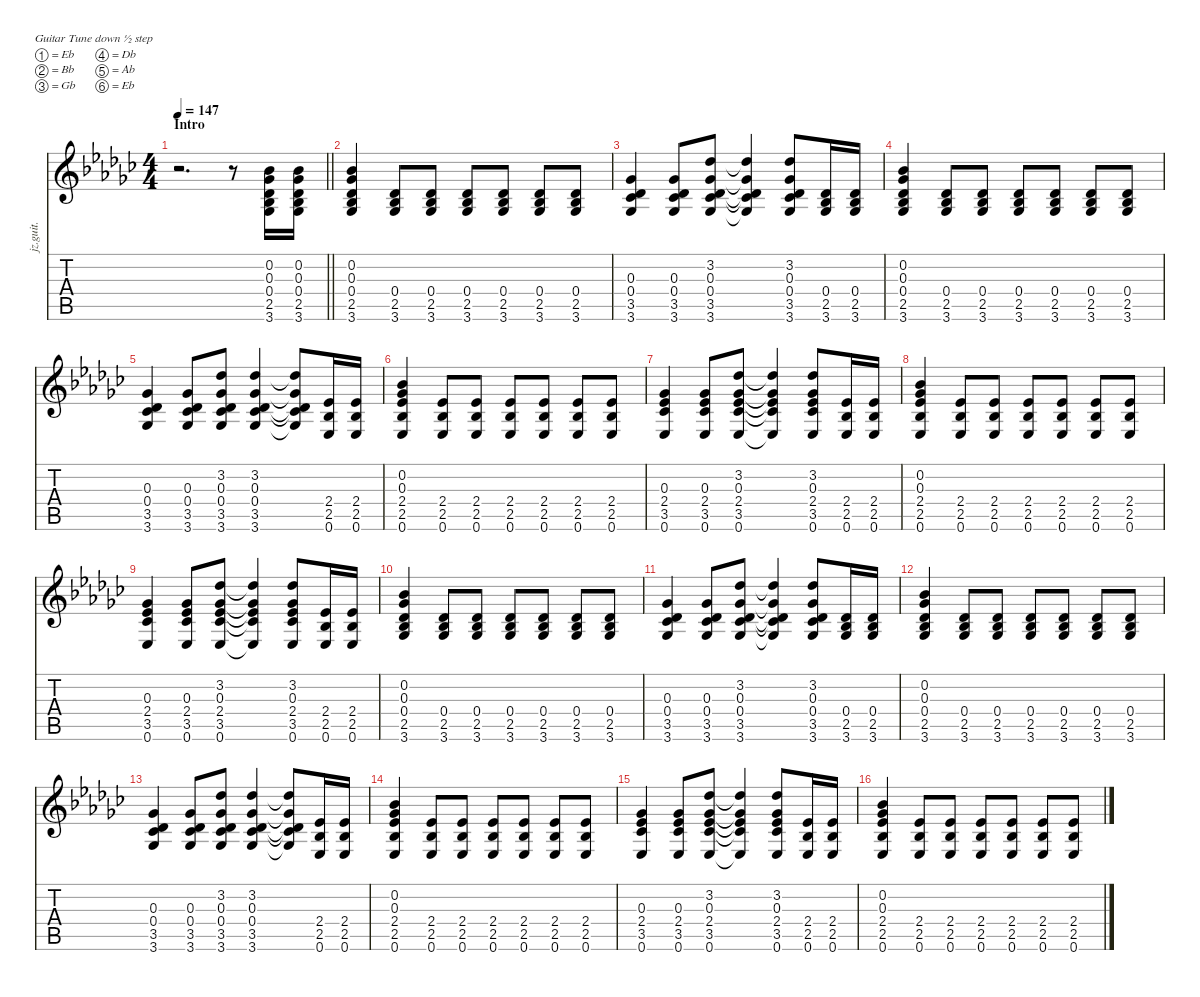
\defaultSystemsLayout 8
\hideDynamics
\bracketExtendMode nobrackets
\otherSystemsTrackNameOrientation horizontal
\track ("Guitar (Billy)" "jz.guit.") {defaultSystemsLayout 4 instrument electricguitarjazz}
\staff {score tabs}
\tuning (Eb4 Bb3 Gb3 Db3 Ab2 Eb2)
\ts (4 4)
\section ("" "Intro")
\ac
\tempo 147
\clef g2
\barLineRight lightlight
\ks ebminor
r.2{d dy f instrument electricguitarjazz beam Down} r.8{beam Down} (0.2{acc b} 0.3{acc b} 0.4{acc b} 2.5{acc b} 3.6{acc b}).16{beam Up} (0.2{acc b} 0.3{acc b} 0.4{acc b} 2.5{acc b} 3.6{acc b}).16{beam Up} |
(0.2{acc b} 0.3{acc b} 0.4{acc b} 2.5{acc b} 3.6{acc b}).4{beam Up} (0.4{acc b} 2.5{acc b} 3.6{acc b}).8{beam Up} (0.4{acc b} 2.5{acc b} 3.6{acc b}).8{beam Up} (0.4{acc b} 2.5{acc b} 3.6{acc b}).8{beam Up} (0.4{acc b} 2.5{acc b} 3.6{acc b}).8{beam Up} (0.4{acc b} 2.5{acc b} 3.6{acc b}).8{beam Up} (0.4{acc b} 2.5{acc b} 3.6{acc b}).8{beam Up} |
(0.3{acc b} 0.4{acc b} 3.5{acc b} 3.6{acc b}).4{beam Up} (0.3{acc b} 0.4{acc b} 3.5{acc b} 3.6{acc b}).8{beam Up} (3.2{acc b} 0.3{acc b} 0.4{acc b} 3.5{acc b} 3.6{acc b}).8{beam Up} (3.2{t acc b} 0.3{t acc b} 0.4{t acc b} 3.5{t acc b} 3.6{t acc b}).4{beam Up} (3.2{acc b} 0.3{acc b} 0.4{acc b} 3.5{acc b} 3.6{acc b}).8{beam Up} (0.4{acc b} 2.5{acc b} 3.6{acc b}).16{beam Up} (0.4{acc b} 2.5{acc b} 3.6{acc b}).16{beam Up} |
(0.2{acc b} 0.3{acc b} 0.4{acc b} 2.5{acc b} 3.6{acc b}).4{beam Up} (0.4{acc b} 2.5{acc b} 3.6{acc b}).8{beam Up} (0.4{acc b} 2.5{acc b} 3.6{acc b}).8{beam Up} (0.4{acc b} 2.5{acc b} 3.6{acc b}).8{beam Up} (0.4{acc b} 2.5{acc b} 3.6{acc b}).8{beam Up} (0.4{acc b} 2.5{acc b} 3.6{acc b}).8{beam Up} (0.4{acc b} 2.5{acc b} 3.6{acc b}).8{beam Up} |
(0.3{acc b} 0.4{acc b} 3.5{acc b} 3.6{acc b}).4{beam Up} (0.3{acc b} 0.4{acc b} 3.5{acc b} 3.6{acc b}).8{beam Up} (3.2{acc b} 0.3{acc b} 0.4{acc b} 3.5{acc b} 3.6{acc b}).8{beam Up} (3.2{acc b} 0.3{acc b} 0.4{acc b} 3.5{acc b} 3.6{acc b}).4{beam Up} (3.2{t acc b} 0.3{t acc b} 0.4{t acc b} 3.5{t acc b} 3.6{t acc b}).8{beam Up} (2.4{acc b} 2.5{acc b} 0.6{acc b}).16{beam Up} (2.4{acc b} 2.5{acc b} 0.6{acc b}).16{beam Up} |
(0.2{acc b} 0.3{acc b} 2.4{acc b} 2.5{acc b} 0.6{acc b}).4{beam Up} (2.4{acc b} 2.5{acc b} 0.6{acc b}).8{beam Up} (2.4{acc b} 2.5{acc b} 0.6{acc b}).8{beam Up} (2.4{acc b} 2.5{acc b} 0.6{acc b}).8{beam Up} (2.4{acc b} 2.5{acc b} 0.6{acc b}).8{beam Up} (2.4{acc b} 2.5{acc b} 0.6{acc b}).8{beam Up} (2.4{acc b} 2.5{acc b} 0.6{acc b}).8{beam Up} |
(0.3{acc b} 2.4{acc b} 3.5{acc b} 0.6{acc b}).4{beam Up} (0.3{acc b} 2.4{acc b} 3.5{acc b} 0.6{acc b}).8{beam Up} (3.2{acc b} 0.3{acc b} 2.4{acc b} 3.5{acc b} 0.6{acc b}).8{beam Up} (3.2{t acc b} 0.3{t acc b} 2.4{t acc b} 3.5{t acc b} 0.6{t acc b}).4{beam Up} (3.2{acc b} 0.3{acc b} 2.4{acc b} 3.5{acc b} 0.6{acc b}).8{beam Up} (2.4{acc b} 2.5{acc b} 0.6{acc b}).16{beam Up} (2.4{acc b} 2.5{acc b} 0.6{acc b}).16{beam Up} |
(0.2{acc b} 0.3{acc b} 2.4{acc b} 2.5{acc b} 0.6{acc b}).4{beam Up} (2.4{acc b} 2.5{acc b} 0.6{acc b}).8{beam Up} (2.4{acc b} 2.5{acc b} 0.6{acc b}).8{beam Up} (2.4{acc b} 2.5{acc b} 0.6{acc b}).8{beam Up} (2.4{acc b} 2.5{acc b} 0.6{acc b}).8{beam Up} (2.4{acc b} 2.5{acc b} 0.6{acc b}).8{beam Up} (2.4{acc b} 2.5{acc b} 0.6{acc b}).8{beam Up} |
(0.3{acc b} 2.4{acc b} 3.5{acc b} 0.6{acc b}).4{beam Up} (0.3{acc b} 2.4{acc b} 3.5{acc b} 0.6{acc b}).8{beam Up} (3.2{acc b} 0.3{acc b} 2.4{acc b} 3.5{acc b} 0.6{acc b}).8{beam Up} (3.2{t acc b} 0.3{t acc b} 2.4{t acc b} 3.5{t acc b} 0.6{t acc b}).4{beam Up} (3.2{acc b} 0.3{acc b} 2.4{acc b} 3.5{acc b} 0.6{acc b}).8{beam Up} (2.4{acc b} 2.5{acc b} 0.6{acc b}).16{beam Up} (2.4{acc b} 2.5{acc b} 0.6{acc b}).16{beam Up} |
(0.2{acc b} 0.3{acc b} 0.4{acc b} 2.5{acc b} 3.6{acc b}).4{beam Up} (0.4{acc b} 2.5{acc b} 3.6{acc b}).8{beam Up} (0.4{acc b} 2.5{acc b} 3.6{acc b}).8{beam Up} (0.4{acc b} 2.5{acc b} 3.6{acc b}).8{beam Up} (0.4{acc b} 2.5{acc b} 3.6{acc b}).8{beam Up} (0.4{acc b} 2.5{acc b} 3.6{acc b}).8{beam Up} (0.4{acc b} 2.5{acc b} 3.6{acc b}).8{beam Up} |
(0.3{acc b} 0.4{acc b} 3.5{acc b} 3.6{acc b}).4{beam Up} (0.3{acc b} 0.4{acc b} 3.5{acc b} 3.6{acc b}).8{beam Up} (3.2{acc b} 0.3{acc b} 0.4{acc b} 3.5{acc b} 3.6{acc b}).8{beam Up} (3.2{t acc b} 0.3{t acc b} 0.4{t acc b} 3.5{t acc b} 3.6{t acc b}).4{beam Up} (3.2{acc b} 0.3{acc b} 0.4{acc b} 3.5{acc b} 3.6{acc b}).8{beam Up} (0.4{acc b} 2.5{acc b} 3.6{acc b}).16{beam Up} (0.4{acc b} 2.5{acc b} 3.6{acc b}).16{beam Up} |
(0.2{acc b} 0.3{acc b} 0.4{acc b} 2.5{acc b} 3.6{acc b}).4{beam Up} (0.4{acc b} 2.5{acc b} 3.6{acc b}).8{beam Up} (0.4{acc b} 2.5{acc b} 3.6{acc b}).8{beam Up} (0.4{acc b} 2.5{acc b} 3.6{acc b}).8{beam Up} (0.4{acc b} 2.5{acc b} 3.6{acc b}).8{beam Up} (0.4{acc b} 2.5{acc b} 3.6{acc b}).8{beam Up} (0.4{acc b} 2.5{acc b} 3.6{acc b}).8{beam Up} |
(0.3{acc b} 0.4{acc b} 3.5{acc b} 3.6{acc b}).4{beam Up} (0.3{acc b} 0.4{acc b} 3.5{acc b} 3.6{acc b}).8{beam Up} (3.2{acc b} 0.3{acc b} 0.4{acc b} 3.5{acc b} 3.6{acc b}).8{beam Up} (3.2{acc b} 0.3{acc b} 0.4{acc b} 3.5{acc b} 3.6{acc b}).4{beam Up} (3.2{t acc b} 0.3{t acc b} 0.4{t acc b} 3.5{t acc b} 3.6{t acc b}).8{beam Up} (2.4{acc b} 2.5{acc b} 0.6{acc b}).16{beam Up} (2.4{acc b} 2.5{acc b} 0.6{acc b}).16{beam Up} |
(0.2{acc b} 0.3{acc b} 2.4{acc b} 2.5{acc b} 0.6{acc b}).4{beam Up} (2.4{acc b} 2.5{acc b} 0.6{acc b}).8{beam Up} (2.4{acc b} 2.5{acc b} 0.6{acc b}).8{beam Up} (2.4{acc b} 2.5{acc b} 0.6{acc b}).8{beam Up} (2.4{acc b} 2.5{acc b} 0.6{acc b}).8{beam Up} (2.4{acc b} 2.5{acc b} 0.6{acc b}).8{beam Up} (2.4{acc b} 2.5{acc b} 0.6{acc b}).8{beam Up} |
(0.3{acc b} 2.4{acc b} 3.5{acc b} 0.6{acc b}).4{beam Up} (0.3{acc b} 2.4{acc b} 3.5{acc b} 0.6{acc b}).8{beam Up} (3.2{acc b} 0.3{acc b} 2.4{acc b} 3.5{acc b} 0.6{acc b}).8{beam Up} (3.2{t acc b} 0.3{t acc b} 2.4{t acc b} 3.5{t acc b} 0.6{t acc b}).4{beam Up} (3.2{acc b} 0.3{acc b} 2.4{acc b} 3.5{acc b} 0.6{acc b}).8{beam Up} (2.4{acc b} 2.5{acc b} 0.6{acc b}).16{beam Up} (2.4{acc b} 2.5{acc b} 0.6{acc b}).16{beam Up} |
(0.2{acc b} 0.3{acc b} 2.4{acc b} 2.5{acc b} 0.6{acc b}).4{beam Up} (2.4{acc b} 2.5{acc b} 0.6{acc b}).8{beam Up} (2.4{acc b} 2.5{acc b} 0.6{acc b}).8{beam Up} (2.4{acc b} 2.5{acc b} 0.6{acc b}).8{beam Up} (2.4{acc b} 2.5{acc b} 0.6{acc b}).8{beam Up} (2.4{acc b} 2.5{acc b} 0.6{acc b}).8{beam Up} (2.4{acc b} 2.5{acc b} 0.6{acc b}).8{beam Up}
